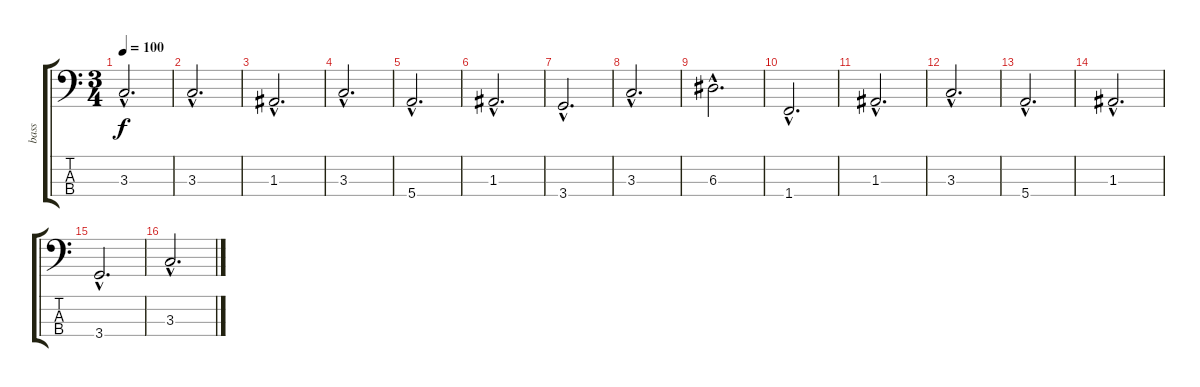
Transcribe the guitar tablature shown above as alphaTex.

\track ("bass" "bass") {instrument electricbassfinger}
\staff {score tabs}
\tuning (G2 D2 A1 E1) {hide}
\ts (3 4)
\tempo 100
\clef f4
\ks c
3.3{hac}.2{d dy f} |
3.3{hac}.2{d} |
1.3{hac}.2{d} |
3.3{hac}.2{d} |
5.4{hac}.2{d} |
1.3{hac}.2{d} |
3.4{hac}.2{d} |
3.3{hac}.2{d} |
6.3{hac}.2{d} |
1.4{hac}.2{d} |
1.3{hac}.2{d} |
3.3{hac}.2{d} |
5.4{hac}.2{d} |
1.3{hac}.2{d} |
3.4{hac}.2{d} |
3.3{hac}.2{d}
